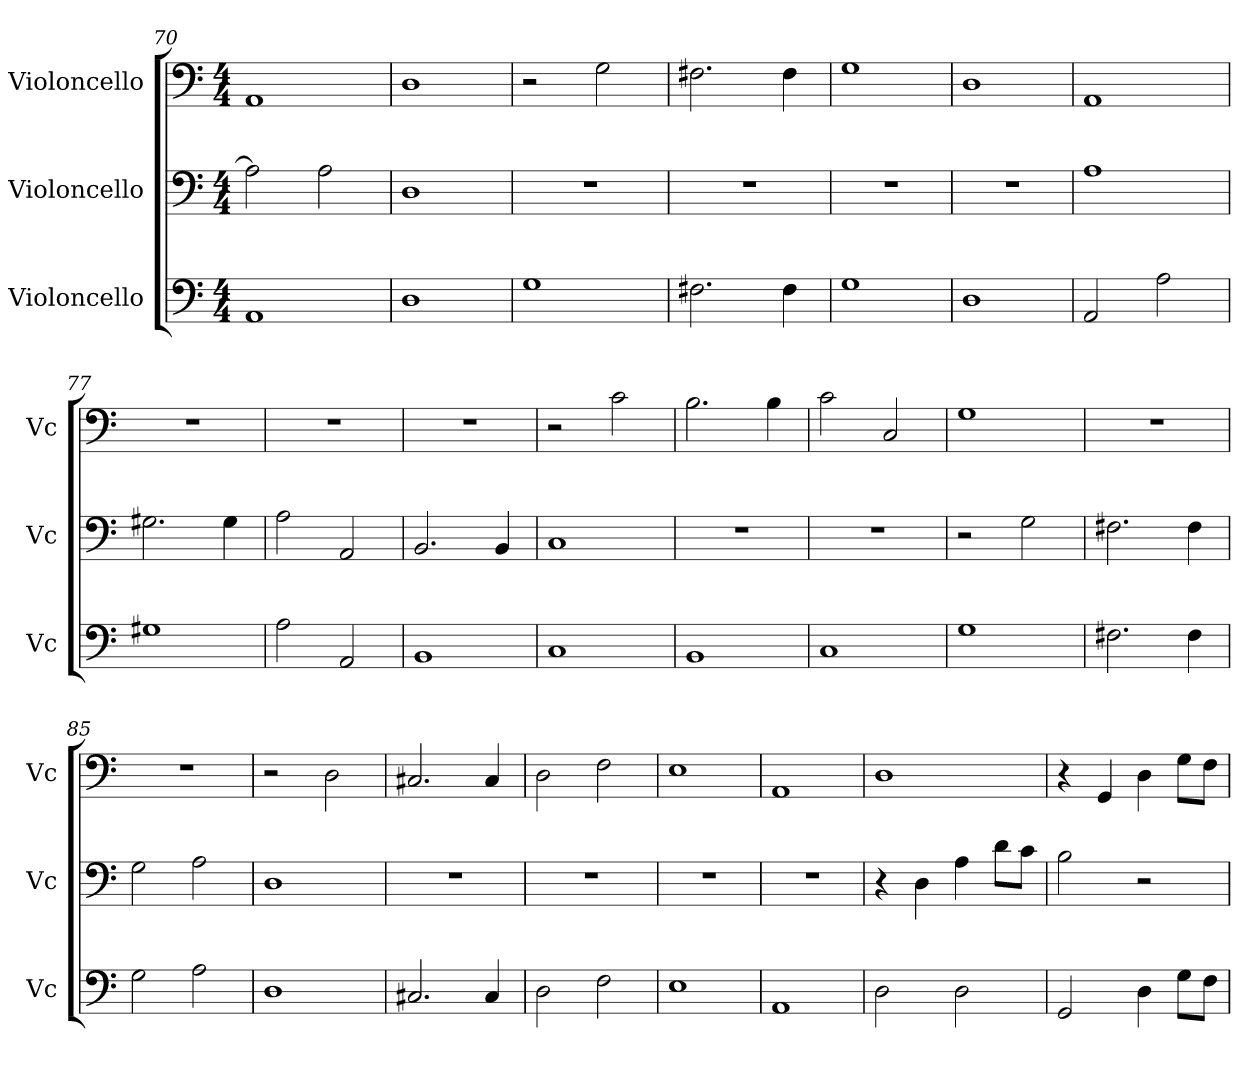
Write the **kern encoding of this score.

**kern	**kern	**kern
*part3	*part2	*part1
*staff3	*staff2	*staff1
*I"Violoncello	*I"Violoncello	*I"Violoncello
*I'Vc	*I'Vc	*I'Vc
*clefF4	*clefF4	*clefF4
*k[]	*k[]	*k[]
*M4/4	*M4/4	*M4/4
=70	=70	=70
1AA	2A\]	1AA
.	2A\	.
=71	=71	=71
1D	1D	1D
=72	=72	=72
1G	1r	2r
.	.	2G\
=73	=73	=73
2.F#X\	1r	2.F#X\
4F#\	.	4F#\
=74	=74	=74
1G	1r	1G
=75	=75	=75
1D	1r	1D
=76	=76	=76
2AA/	1A	1AA
2A\	.	.
=77	=77	=77
1G#X	2.G#X\	1r
.	4G#\	.
=78	=78	=78
2A\	2A\	1r
2AA/	2AA/	.
=79	=79	=79
1BB	2.BB/	1r
.	4BB/	.
=80	=80	=80
1C	1C	2r
.	.	2c\
=81	=81	=81
1BB	1r	2.B\
.	.	4B\
=82	=82	=82
1C	1r	2c\
.	.	2C/
=83	=83	=83
1G	2r	1G
.	2G\	.
=84	=84	=84
2.F#X\	2.F#X\	1r
4F#\	4F#\	.
=85	=85	=85
2G\	2G\	1r
2A\	2A\	.
=86	=86	=86
1D	1D	2r
.	.	2D\
=87	=87	=87
2.C#X/	1r	2.C#X/
4C#/	.	4C#/
=88	=88	=88
2D\	1r	2D\
2F\	.	2F\
=89	=89	=89
1E	1r	1E
=90	=90	=90
1AA	1r	1AA
=91	=91	=91
2D\	4r	1D
.	4D\	.
2D\	4A\	.
.	8d\L	.
.	8c\J	.
=92	=92	=92
2GG/	2B\	4r
.	.	4GG/
4D\	2r	4D\
8G\L	.	8G\L
8F\J	.	8F\J
=	=	=
*-	*-	*-
